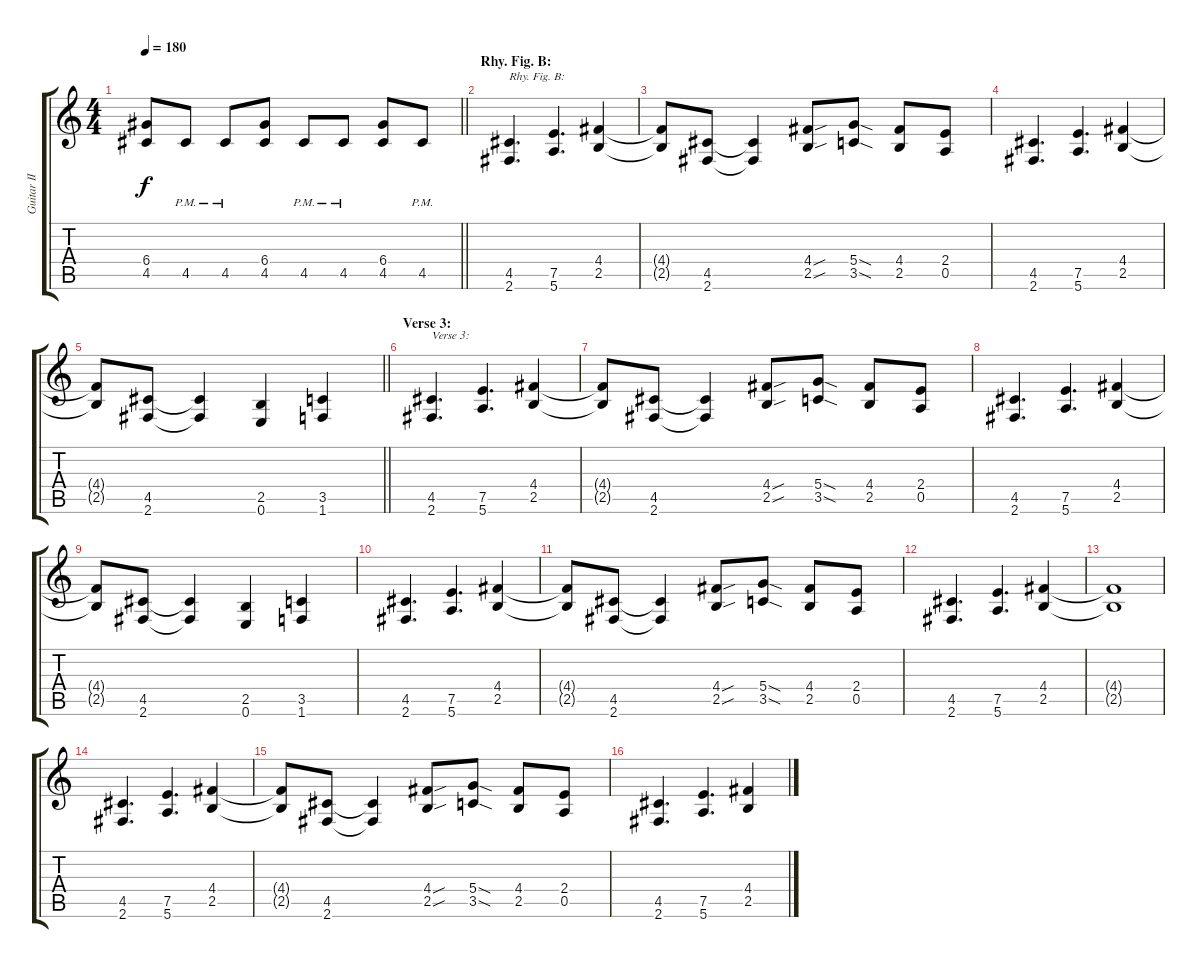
\track ("Guitar II" "Guitar II") {instrument distortionguitar}
\staff {score tabs}
\tuning (E4 B3 G3 D3 A2 E2) {hide}
\ts (4 4)
\tempo 180
\clef g2
\barLineRight lightlight
\ks c
(6.4 4.5).8{dy f} 4.5{pm}.8 4.5{pm}.8 (6.4 4.5).8 4.5{pm}.8 4.5{pm}.8 (6.4 4.5).8 4.5{pm}.8 |
\section ("" "Rhy. Fig. B:")
(4.5 2.6).4{d txt "Rhy. Fig. B:"} (7.5 5.6).4{d} (4.4 2.5).4 |
(4.4{t} 2.5{t}).8 (4.5 2.6).8 (4.5{t} 2.6{t}).4 (4.4{sou} 2.5{sou}).8 (5.4{sod} 3.5{sod}).8 (4.4 2.5).8 (2.4 0.5).8 |
(4.5 2.6).4{d} (7.5 5.6).4{d} (4.4 2.5).4 |
\barLineRight lightlight
(4.4{t} 2.5{t}).8 (4.5 2.6).8 (4.5{t} 2.6{t}).4 (2.5 0.6).4 (3.5 1.6).4 |
\section ("" "Verse 3:")
(4.5 2.6).4{d txt "Verse 3:"} (7.5 5.6).4{d} (4.4 2.5).4 |
(4.4{t} 2.5{t}).8 (4.5 2.6).8 (4.5{t} 2.6{t}).4 (4.4{sou} 2.5{sou}).8 (5.4{sod} 3.5{sod}).8 (4.4 2.5).8 (2.4 0.5).8 |
(4.5 2.6).4{d} (7.5 5.6).4{d} (4.4 2.5).4 |
(4.4{t} 2.5{t}).8 (4.5 2.6).8 (4.5{t} 2.6{t}).4 (2.5 0.6).4 (3.5 1.6).4 |
(4.5 2.6).4{d} (7.5 5.6).4{d} (4.4 2.5).4 |
(4.4{t} 2.5{t}).8 (4.5 2.6).8 (4.5{t} 2.6{t}).4 (4.4{sou} 2.5{sou}).8 (5.4{sod} 3.5{sod}).8 (4.4 2.5).8 (2.4 0.5).8 |
(4.5 2.6).4{d} (7.5 5.6).4{d} (4.4 2.5).4 |
(4.4{t} 2.5{t}).1 |
(4.5 2.6).4{d} (7.5 5.6).4{d} (4.4 2.5).4 |
(4.4{t} 2.5{t}).8 (4.5 2.6).8 (4.5{t} 2.6{t}).4 (4.4{sou} 2.5{sou}).8 (5.4{sod} 3.5{sod}).8 (4.4 2.5).8 (2.4 0.5).8 |
(4.5 2.6).4{d} (7.5 5.6).4{d} (4.4 2.5).4
